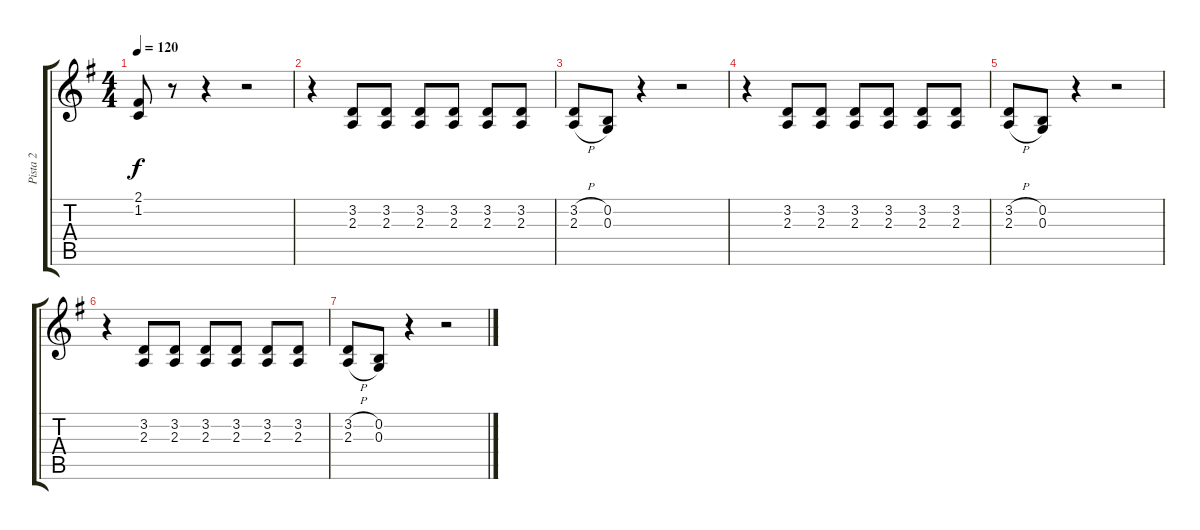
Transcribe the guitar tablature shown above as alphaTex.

\track ("Pista 2" "Pista 2") {instrument choiraahs}
\staff {score tabs}
\tuning (E4 B3 G3 D3 A2 E2) {hide}
\ts (4 4)
\tempo 120
\clef g2
\ks g
(2.1{t} 1.2{t}).8{dy f} r.8 r.4 r.2 |
r.4 (3.2 2.3).8 (3.2 2.3).8 (3.2 2.3).8 (3.2 2.3).8 (3.2 2.3).8 (3.2 2.3).8 |
(3.2{h} 2.3{h}).8 (0.2 0.3).8 r.4 r.2 |
r.4 (3.2 2.3).8 (3.2 2.3).8 (3.2 2.3).8 (3.2 2.3).8 (3.2 2.3).8 (3.2 2.3).8 |
(3.2{h} 2.3{h}).8 (0.2 0.3).8 r.4 r.2 |
r.4 (3.2 2.3).8 (3.2 2.3).8 (3.2 2.3).8 (3.2 2.3).8 (3.2 2.3).8 (3.2 2.3).8 |
(3.2{h} 2.3{h}).8 (0.2 0.3).8 r.4 r.2
